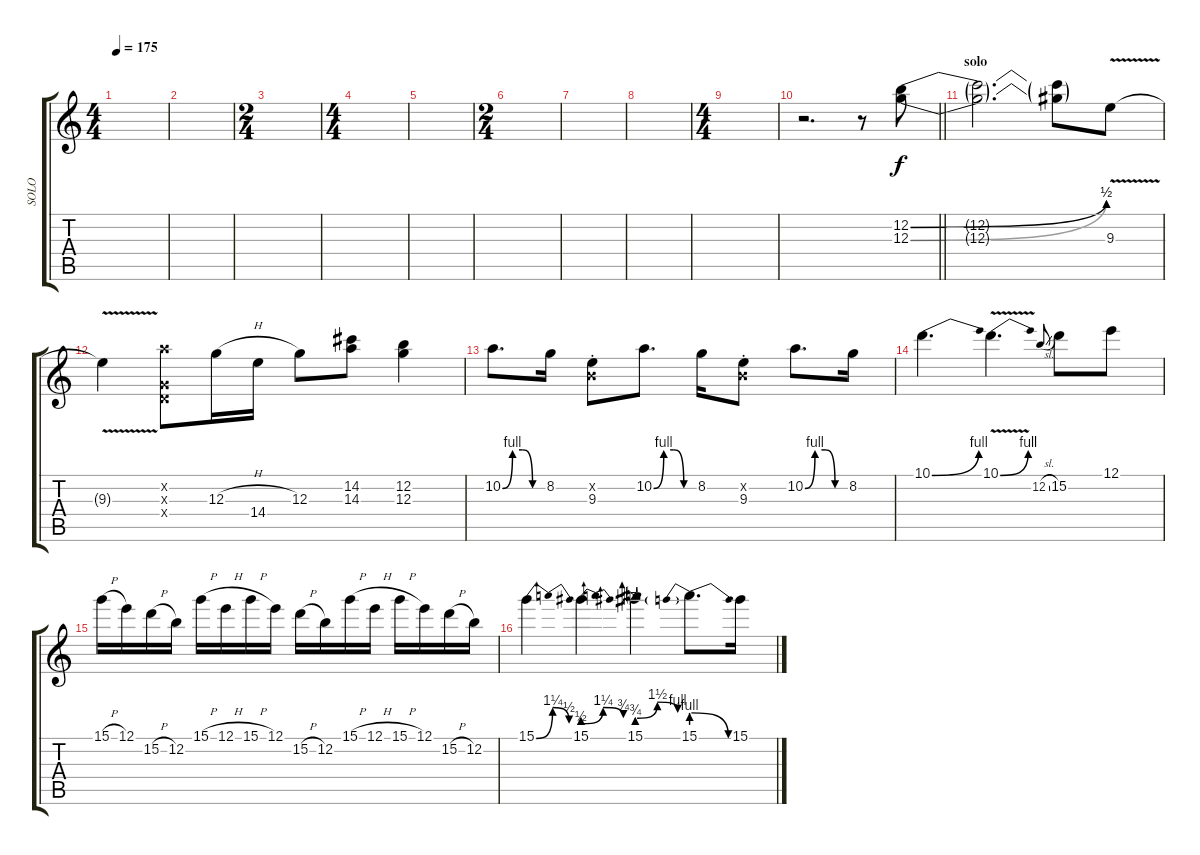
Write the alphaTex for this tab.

\track ("SOLO" "SOLO") {instrument distortionguitar}
\staff {score tabs}
\tuning (E4 B3 G3 D3 A2 E2) {hide}
\ts (4 4)
\tempo 175
\clef g2
\ks c
|
|
\ts (2 4)
|
\ts (4 4)
|
|
\ts (2 4)
|
|
|
\ts (4 4)
|
\barLineRight lightlight
r.2{d} r.8 (12.2{be (bend 0 0 60 2)} 12.3{be (bend 0 0 60 2)}).8{balance 8} |
\section ("" "solo")
(12.2{t} 12.3{t}).2{d} (12.2{t} 12.3{t}).8 9.3{v}.8 |
9.3{t}.4 (10.2{x} 0.3{x} 0.4{x}).8 12.3{h}.16 14.4.16 12.3.8 (14.2 14.3).8 (12.2 12.3).4 |
10.2{be (custom 0 0 15 4 30 4 45 0 60 0)}.8{d} 8.2.16 (0.2{x} 9.3{st}).8 10.2{be (custom 0 0 15 4 30 4 45 0 60 0)}.8{d} 8.2.16 (0.2{x} 9.3{st}).8 10.2{be (custom 0 0 15 4 30 4 45 0 60 0)}.8{d} 8.2.16 |
10.1{be (bend 0 0 60 4)}.4{d} 10.1{be (bend 0 0 60 4) v}.4{d} 12.2{sl}.8{gr onbeat} 15.2.8 12.1.8 |
15.1{h}.16 12.1.16 15.2{h}.16 12.2.16 15.1{h}.16 12.1{h}.16 15.1{h}.16 12.1.16 15.2{h}.16 12.2.16 15.1{h}.16 12.1{h}.16 15.1{h}.16 12.1.16 15.2{h}.16 12.2.16 |
15.1{be (bendrelease 0 0 30 5 45 5 60 2)}.4 15.1{be (bendrelease 0 2 30 5 45 5 60 3)}.4 15.1{be (bendrelease 0 3 30 6 45 6 60 4)}.4 15.1{be (prebendrelease 0 4 60 0)}.8{d} 15.1{h}.16
